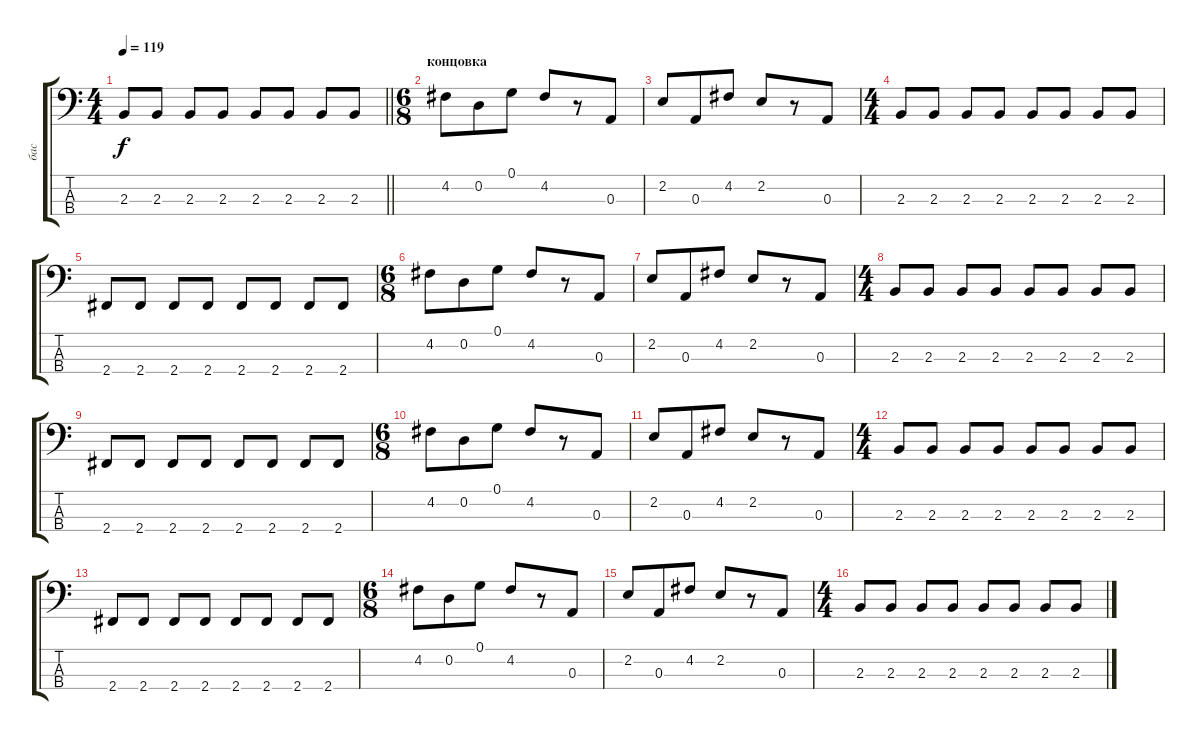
\track ("бас" "бас") {instrument electricbassfinger}
\staff {score tabs}
\tuning (G2 D2 A1 E1) {hide}
\ts (4 4)
\tempo 119
\clef f4
\barLineRight lightlight
\ks c
2.3.8{dy f} 2.3.8 2.3.8 2.3.8 2.3.8 2.3.8 2.3.8 2.3.8 |
\ts (6 8)
\section ("" "концовка")
4.2.8 0.2.8 0.1.8 4.2.8 r.8 0.3.8 |
2.2.8 0.3.8 4.2.8 2.2.8 r.8 0.3.8 |
\ts (4 4)
2.3.8 2.3.8 2.3.8 2.3.8 2.3.8 2.3.8 2.3.8 2.3.8 |
2.4.8 2.4.8 2.4.8 2.4.8 2.4.8 2.4.8 2.4.8 2.4.8 |
\ts (6 8)
4.2.8 0.2.8 0.1.8 4.2.8 r.8 0.3.8 |
2.2.8 0.3.8 4.2.8 2.2.8 r.8 0.3.8 |
\ts (4 4)
2.3.8 2.3.8 2.3.8 2.3.8 2.3.8 2.3.8 2.3.8 2.3.8 |
2.4.8 2.4.8 2.4.8 2.4.8 2.4.8 2.4.8 2.4.8 2.4.8 |
\ts (6 8)
4.2.8 0.2.8 0.1.8 4.2.8 r.8 0.3.8 |
2.2.8 0.3.8 4.2.8 2.2.8 r.8 0.3.8 |
\ts (4 4)
2.3.8 2.3.8 2.3.8 2.3.8 2.3.8 2.3.8 2.3.8 2.3.8 |
2.4.8 2.4.8 2.4.8 2.4.8 2.4.8 2.4.8 2.4.8 2.4.8 |
\ts (6 8)
4.2.8 0.2.8 0.1.8 4.2.8 r.8 0.3.8 |
2.2.8 0.3.8 4.2.8 2.2.8 r.8 0.3.8 |
\ts (4 4)
2.3.8 2.3.8 2.3.8 2.3.8 2.3.8 2.3.8 2.3.8 2.3.8
